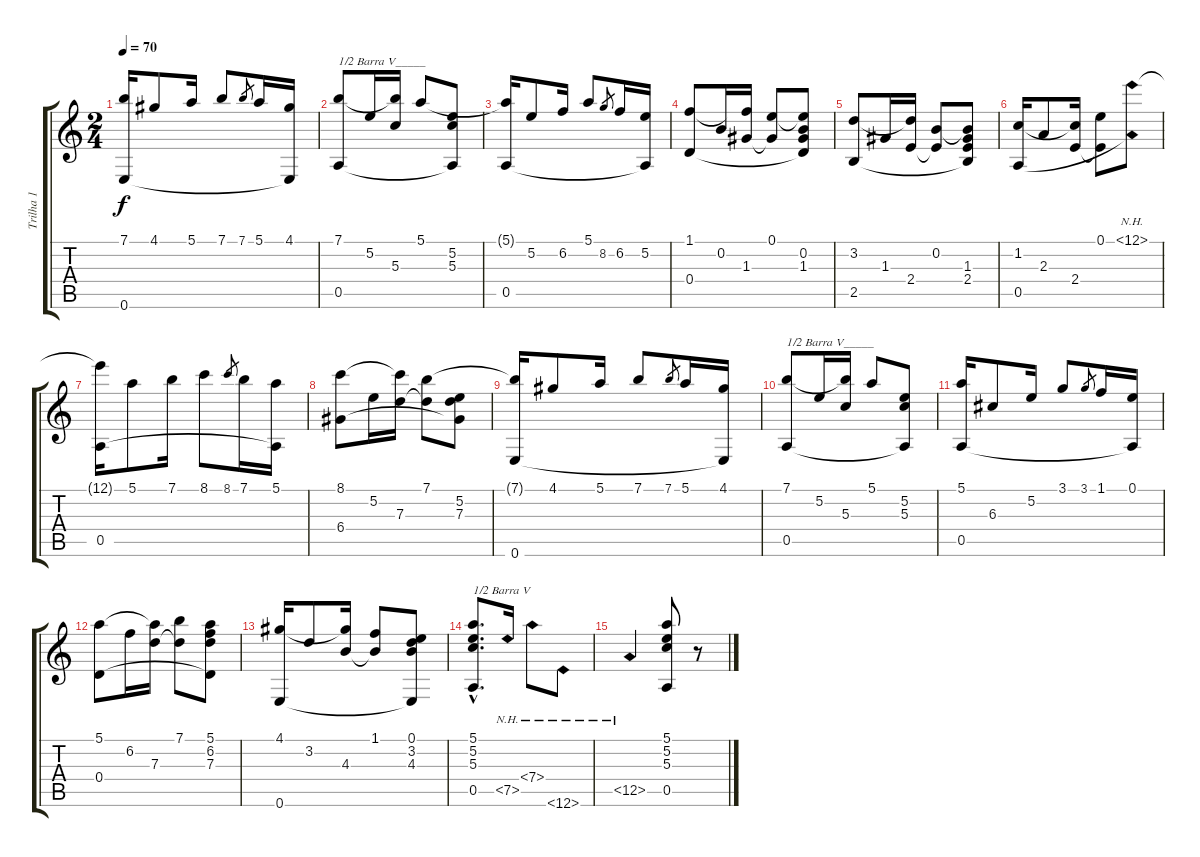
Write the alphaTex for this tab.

\track ("Trilha 1" "Trilha 1") {instrument acousticguitarnylon}
\staff {score tabs}
\tuning (E4 B3 G3 D3 A2 E2) {hide}
\ts (2 4)
\tempo 70
\clef g2
\ks c
(7.1{t} 0.6).16{dy f} 4.1.8 5.1.16 7.1.8 7.1.8{gr} 5.1.16 (4.1 0.6{t}).16 |
(7.1 0.5).8{txt "1/2 Barra V_____"} 5.2.16 (7.1{t} 5.3).16 5.1.8 (5.2 5.3 0.5{t}).8 |
(5.1{t} 0.5).16 5.2.8 6.2.16 5.1.8 8.2.8{gr} 6.2.16 (5.2 0.5{t}).16 |
(1.1 0.4).8 0.2.16 (1.1{t} 1.3).16 (0.1 1.3{t}).8 (0.1{t} 0.2 1.3 0.4{t}).8 |
(3.2 2.5).8 1.3.16 (3.2{t} 2.4).16 (0.2 2.4{t}).8 (0.2{t} 1.3 2.4 2.5{t}).8 |
(1.2 0.5).16 2.3.8 (1.2{t} 2.4).16 (0.1 2.4{t}).8 (12.1{nh} 0.5{nh t}).8 |
(12.1{t} 0.5).16 5.1.8 7.1.16 8.1.8 8.1.8{gr} 7.1.16 (5.1 0.5{t}).16 |
(8.1 6.4).8 5.2.16 (8.1{t} 7.3).16 (7.1 7.3{t}).8 (5.2 7.3 6.4{t}).8 |
(7.1{t} 0.6).16 4.1.8 5.1.16 7.1.8 7.1.8{gr} 5.1.16 (4.1 0.6{t}).16 |
(7.1 0.5).8{txt "1/2 Barra V_____"} 5.2.16 (7.1{t} 5.3).16 5.1.8 (5.2 5.3 0.5{t}).8 |
(5.1 0.5).16 6.3.8 5.2.16 3.1.8 3.1.8{gr} 1.1.16 (0.1 0.5{t}).16 |
(5.1 0.4).8 6.2.16 (5.1{t} 7.3).16 (7.1 7.3{t}).8 (5.1 6.2 7.3 0.4{t}).8 |
(4.1 0.6).16 3.2.8 (4.1{t} 4.3).16 (1.1 4.3{t}).8 (0.1 3.2 4.3 0.6{t}).8 |
(5.1{hac} 5.2{hac} 5.3{hac} 0.5{hac}).8{d txt "1/2 Barra V"} 7.5{nh}.16 7.4{nh}.8 12.6{nh}.8 |
12.5{nh}.4 (5.1 5.2 5.3 0.5).8 r.8
